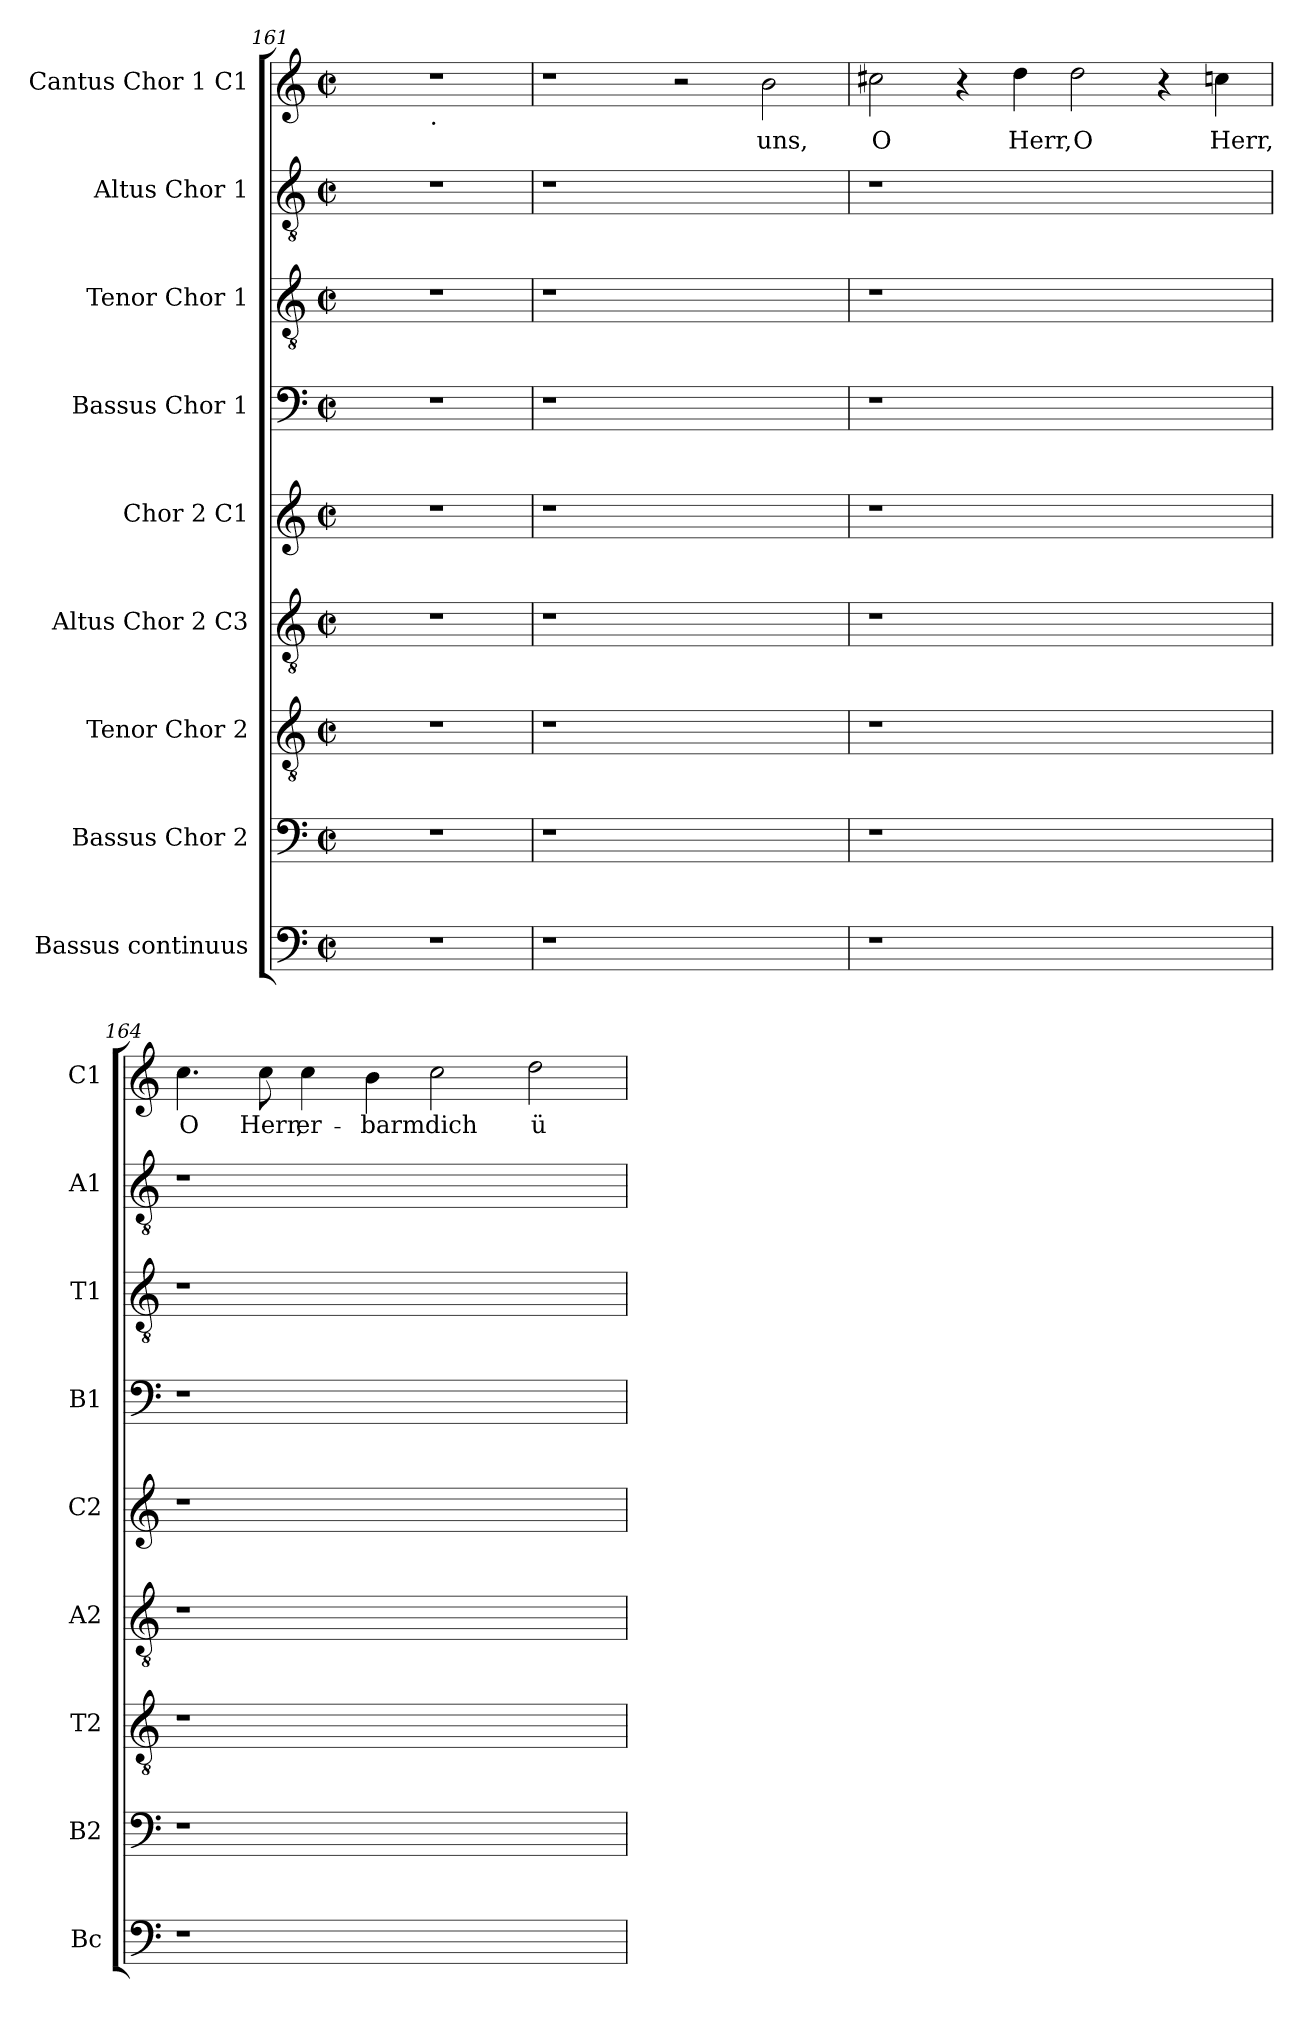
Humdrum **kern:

**kern	**kern	**kern	**kern	**kern	**kern	**kern	**kern	**kern	**text
*part9	*part8	*part7	*part6	*part5	*part4	*part3	*part2	*part1	*part1
*staff9	*staff8	*staff7	*staff6	*staff5	*staff4	*staff3	*staff2	*staff1	*staff1
*I"Bassus continuus	*I"Bassus Chor 2	*I"Tenor Chor 2	*I"Altus Chor 2 C3	*I"Chor 2 C1	*I"Bassus Chor 1	*I"Tenor Chor 1	*I"Altus Chor 1	*I"Cantus Chor 1 C1	*
*I'Bc	*I'B2	*I'T2	*I'A2	*I'C2	*I'B1	*I'T1	*I'A1	*I'C1	*
*clefF4	*clefF4	*clefGv2	*clefGv2	*clefG2	*clefF4	*clefGv2	*clefGv2	*clefG2	*
*ITrd7c12	*	*	*	*	*	*	*	*	*
*k[]	*k[]	*k[]	*k[]	*k[]	*k[]	*k[]	*k[]	*k[]	*
*C:	*C:	*C:	*C:	*C:	*C:	*C:	*C:	*C:	*
*M2/2	*M2/2	*M2/2	*M2/2	*M2/2	*M2/2	*M2/2	*M2/2	*M2/2	*
*met(c|)	*met(c|)	*met(c|)	*met(c|)	*met(c|)	*met(c|)	*met(c|)	*met(c|)	*met(c|)	*
=161	=161	=161	=161	=161	=161	=161	=161	=161	=161
*	*	*	*	*	*	*	*	*^	*
1r	1r	1r	1r	1r	1r	1r	1r	1r	4...ryy	.
!	!	!	!	!	!	!	!	!	!LO:TX:b:t=.	!
.	.	.	.	.	.	.	.	.	2ryy	.
.	.	.	.	.	.	.	.	.	32ryy	.
*	*	*	*	*	*	*	*	*v	*v	*
=162	=162	=162	=162	=162	=162	=162	=162	=162	=162
1r	1r	1r	1r	1r	1r	1r	1r	1r	.
1ryy	1ryy	1ryy	1ryy	1ryy	1ryy	1ryy	1ryy	2r	.
!	!	!	!	!	!	!	!	!	!LO:LY:b
.	.	.	.	.	.	.	.	2b\	uns,
=163	=163	=163	=163	=163	=163	=163	=163	=163	=163
!	!	!	!	!	!	!	!	!	!LO:LY:b
1r	1r	1r	1r	1r	1r	1r	1r	2cc#X\	O
.	.	.	.	.	.	.	.	4r	.
!	!	!	!	!	!	!	!	!	!LO:LY:b
.	.	.	.	.	.	.	.	4dd\	Herr,
!	!	!	!	!	!	!	!	!	!LO:LY:b
1ryy	1ryy	1ryy	1ryy	1ryy	1ryy	1ryy	1ryy	2dd\	O
.	.	.	.	.	.	.	.	4r	.
!	!	!	!	!	!	!	!	!	!LO:LY:b
.	.	.	.	.	.	.	.	4ccn\	Herr,
!!LO:LB:g=z
=164	=164	=164	=164	=164	=164	=164	=164	=164	=164
!	!	!	!	!	!	!	!	!	!LO:LY:b
1r	1r	1r	1r	1r	1r	1r	1r	4.cc\	O
!	!	!	!	!	!	!	!	!	!LO:LY:b
.	.	.	.	.	.	.	.	8cc\	Herr,
!	!	!	!	!	!	!	!	!	!LO:LY:b
.	.	.	.	.	.	.	.	4cc\	er-
!	!	!	!	!	!	!	!	!	!LO:LY:b
.	.	.	.	.	.	.	.	4b\	-barm
!	!	!	!	!	!	!	!	!	!LO:LY:b
1ryy	1ryy	1ryy	1ryy	1ryy	1ryy	1ryy	1ryy	2cc\	dich
!	!	!	!	!	!	!	!	!	!LO:LY:b
.	.	.	.	.	.	.	.	2dd\	ü-
=	=	=	=	=	=	=	=	=	=
*-	*-	*-	*-	*-	*-	*-	*-	*-	*-
